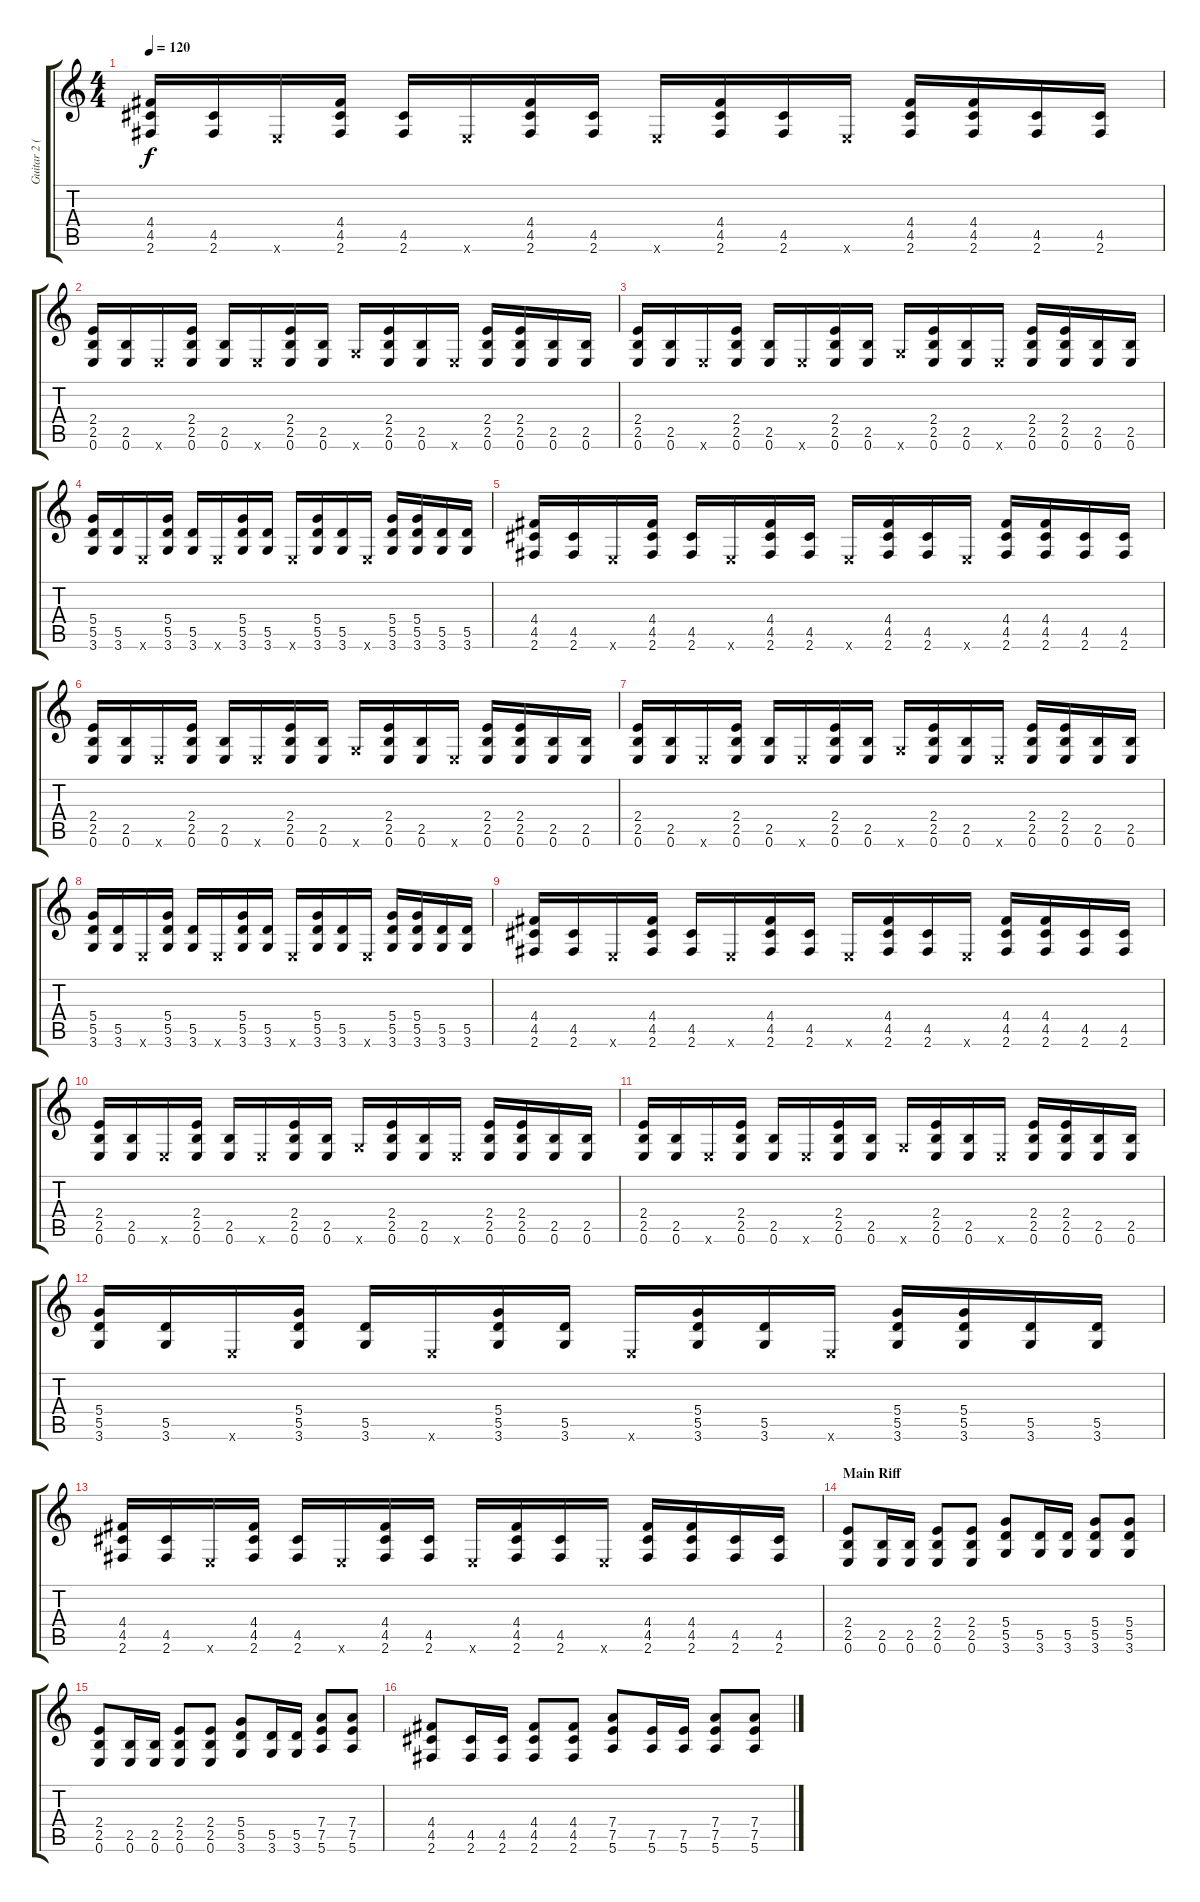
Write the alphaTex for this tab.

\track ("Guitar 2 (rythem)" "Guitar 2 (") {instrument distortionguitar}
\staff {score tabs}
\tuning (E4 B3 G3 D3 A2 E2) {hide}
\ts (4 4)
\tempo 120
\clef g2
\ks c
(4.4 4.5 2.6).16{dy f} (4.5 2.6).16 0.6{x}.16 (4.4 4.5 2.6).16 (4.5 2.6).16 0.6{x}.16 (4.4 4.5 2.6).16 (4.5 2.6).16 0.6{x}.16 (4.4 4.5 2.6).16 (4.5 2.6).16 0.6{x}.16 (4.4 4.5 2.6).16 (4.4 4.5 2.6).16 (4.5 2.6).16 (4.5 2.6).16 |
(2.4 2.5 0.6).16 (2.5 0.6).16 0.6{x}.16 (2.4 2.5 0.6).16 (2.5 0.6).16 0.6{x}.16 (2.4 2.5 0.6).16 (2.5 0.6).16 3.6{x}.16 (2.4 2.5 0.6).16 (2.5 0.6).16 0.6{x}.16 (2.4 2.5 0.6).16 (2.4 2.5 0.6).16 (2.5 0.6).16 (2.5 0.6).16 |
(2.4 2.5 0.6).16 (2.5 0.6).16 0.6{x}.16 (2.4 2.5 0.6).16 (2.5 0.6).16 0.6{x}.16 (2.4 2.5 0.6).16 (2.5 0.6).16 3.6{x}.16 (2.4 2.5 0.6).16 (2.5 0.6).16 0.6{x}.16 (2.4 2.5 0.6).16 (2.4 2.5 0.6).16 (2.5 0.6).16 (2.5 0.6).16 |
(5.4 5.5 3.6).16 (5.5 3.6).16 0.6{x}.16 (5.4 5.5 3.6).16 (5.5 3.6).16 0.6{x}.16 (5.4 5.5 3.6).16 (5.5 3.6).16 0.6{x}.16 (5.4 5.5 3.6).16 (5.5 3.6).16 0.6{x}.16 (5.4 5.5 3.6).16 (5.4 5.5 3.6).16 (5.5 3.6).16 (5.5 3.6).16 |
(4.4 4.5 2.6).16 (4.5 2.6).16 0.6{x}.16 (4.4 4.5 2.6).16 (4.5 2.6).16 0.6{x}.16 (4.4 4.5 2.6).16 (4.5 2.6).16 0.6{x}.16 (4.4 4.5 2.6).16 (4.5 2.6).16 0.6{x}.16 (4.4 4.5 2.6).16 (4.4 4.5 2.6).16 (4.5 2.6).16 (4.5 2.6).16 |
(2.4 2.5 0.6).16 (2.5 0.6).16 0.6{x}.16 (2.4 2.5 0.6).16 (2.5 0.6).16 0.6{x}.16 (2.4 2.5 0.6).16 (2.5 0.6).16 3.6{x}.16 (2.4 2.5 0.6).16 (2.5 0.6).16 0.6{x}.16 (2.4 2.5 0.6).16 (2.4 2.5 0.6).16 (2.5 0.6).16 (2.5 0.6).16 |
(2.4 2.5 0.6).16 (2.5 0.6).16 0.6{x}.16 (2.4 2.5 0.6).16 (2.5 0.6).16 0.6{x}.16 (2.4 2.5 0.6).16 (2.5 0.6).16 3.6{x}.16 (2.4 2.5 0.6).16 (2.5 0.6).16 0.6{x}.16 (2.4 2.5 0.6).16 (2.4 2.5 0.6).16 (2.5 0.6).16 (2.5 0.6).16 |
(5.4 5.5 3.6).16 (5.5 3.6).16 0.6{x}.16 (5.4 5.5 3.6).16 (5.5 3.6).16 0.6{x}.16 (5.4 5.5 3.6).16 (5.5 3.6).16 0.6{x}.16 (5.4 5.5 3.6).16 (5.5 3.6).16 0.6{x}.16 (5.4 5.5 3.6).16 (5.4 5.5 3.6).16 (5.5 3.6).16 (5.5 3.6).16 |
(4.4 4.5 2.6).16 (4.5 2.6).16 0.6{x}.16 (4.4 4.5 2.6).16 (4.5 2.6).16 0.6{x}.16 (4.4 4.5 2.6).16 (4.5 2.6).16 0.6{x}.16 (4.4 4.5 2.6).16 (4.5 2.6).16 0.6{x}.16 (4.4 4.5 2.6).16 (4.4 4.5 2.6).16 (4.5 2.6).16 (4.5 2.6).16 |
(2.4 2.5 0.6).16 (2.5 0.6).16 0.6{x}.16 (2.4 2.5 0.6).16 (2.5 0.6).16 0.6{x}.16 (2.4 2.5 0.6).16 (2.5 0.6).16 3.6{x}.16 (2.4 2.5 0.6).16 (2.5 0.6).16 0.6{x}.16 (2.4 2.5 0.6).16 (2.4 2.5 0.6).16 (2.5 0.6).16 (2.5 0.6).16 |
(2.4 2.5 0.6).16 (2.5 0.6).16 0.6{x}.16 (2.4 2.5 0.6).16 (2.5 0.6).16 0.6{x}.16 (2.4 2.5 0.6).16 (2.5 0.6).16 3.6{x}.16 (2.4 2.5 0.6).16 (2.5 0.6).16 0.6{x}.16 (2.4 2.5 0.6).16 (2.4 2.5 0.6).16 (2.5 0.6).16 (2.5 0.6).16 |
(5.4 5.5 3.6).16 (5.5 3.6).16 0.6{x}.16 (5.4 5.5 3.6).16 (5.5 3.6).16 0.6{x}.16 (5.4 5.5 3.6).16 (5.5 3.6).16 0.6{x}.16 (5.4 5.5 3.6).16 (5.5 3.6).16 0.6{x}.16 (5.4 5.5 3.6).16 (5.4 5.5 3.6).16 (5.5 3.6).16 (5.5 3.6).16 |
(4.4 4.5 2.6).16 (4.5 2.6).16 0.6{x}.16 (4.4 4.5 2.6).16 (4.5 2.6).16 0.6{x}.16 (4.4 4.5 2.6).16 (4.5 2.6).16 0.6{x}.16 (4.4 4.5 2.6).16 (4.5 2.6).16 0.6{x}.16 (4.4 4.5 2.6).16 (4.4 4.5 2.6).16 (4.5 2.6).16 (4.5 2.6).16 |
\section ("" "Main Riff")
(2.4 2.5 0.6).8 (2.5 0.6).16 (2.5 0.6).16 (2.4 2.5 0.6).8 (2.4 2.5 0.6).8 (5.4 5.5 3.6).8 (5.5 3.6).16 (5.5 3.6).16 (5.4 5.5 3.6).8 (5.4 5.5 3.6).8 |
(2.4 2.5 0.6).8 (2.5 0.6).16 (2.5 0.6).16 (2.4 2.5 0.6).8 (2.4 2.5 0.6).8 (5.4 5.5 3.6).8 (5.5 3.6).16 (5.5 3.6).16 (7.4 7.5 5.6).8 (7.4 7.5 5.6).8 |
(4.4 4.5 2.6).8 (4.5 2.6).16 (4.5 2.6).16 (4.4 4.5 2.6).8 (4.4 4.5 2.6).8 (7.4 7.5 5.6).8 (7.5 5.6).16 (7.5 5.6).16 (7.4 7.5 5.6).8 (7.4 7.5 5.6).8
